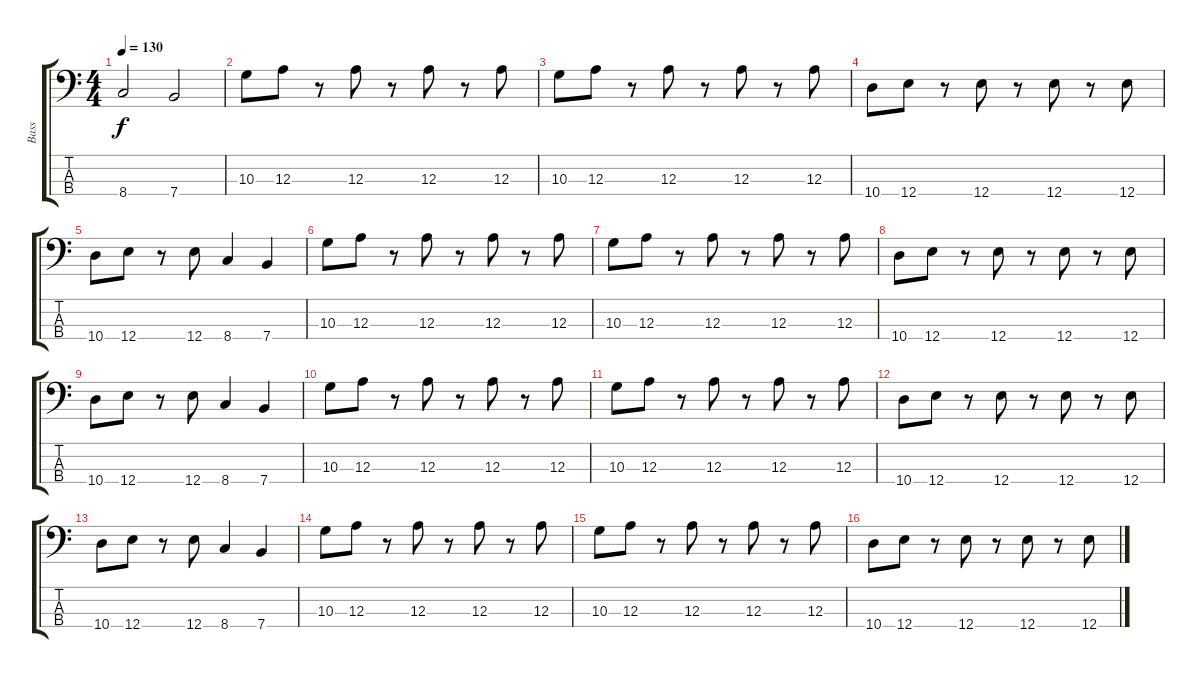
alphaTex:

\track ("Bass" "Bass") {instrument electricbassfinger}
\staff {score tabs}
\tuning (G2 D2 A1 E1) {hide}
\ts (4 4)
\tempo 130
\clef f4
\ks c
8.4.2{dy f} 7.4.2 |
10.3.8 12.3.8 r.8 12.3.8 r.8 12.3.8 r.8 12.3.8 |
10.3.8 12.3.8 r.8 12.3.8 r.8 12.3.8 r.8 12.3.8 |
10.4.8 12.4.8 r.8 12.4.8 r.8 12.4.8 r.8 12.4.8 |
10.4.8 12.4.8 r.8 12.4.8 8.4.4 7.4.4 |
10.3.8 12.3.8 r.8 12.3.8 r.8 12.3.8 r.8 12.3.8 |
10.3.8 12.3.8 r.8 12.3.8 r.8 12.3.8 r.8 12.3.8 |
10.4.8 12.4.8 r.8 12.4.8 r.8 12.4.8 r.8 12.4.8 |
10.4.8 12.4.8 r.8 12.4.8 8.4.4 7.4.4 |
10.3.8 12.3.8 r.8 12.3.8 r.8 12.3.8 r.8 12.3.8 |
10.3.8 12.3.8 r.8 12.3.8 r.8 12.3.8 r.8 12.3.8 |
10.4.8 12.4.8 r.8 12.4.8 r.8 12.4.8 r.8 12.4.8 |
10.4.8 12.4.8 r.8 12.4.8 8.4.4 7.4.4 |
10.3.8 12.3.8 r.8 12.3.8 r.8 12.3.8 r.8 12.3.8 |
10.3.8 12.3.8 r.8 12.3.8 r.8 12.3.8 r.8 12.3.8 |
10.4.8 12.4.8 r.8 12.4.8 r.8 12.4.8 r.8 12.4.8
